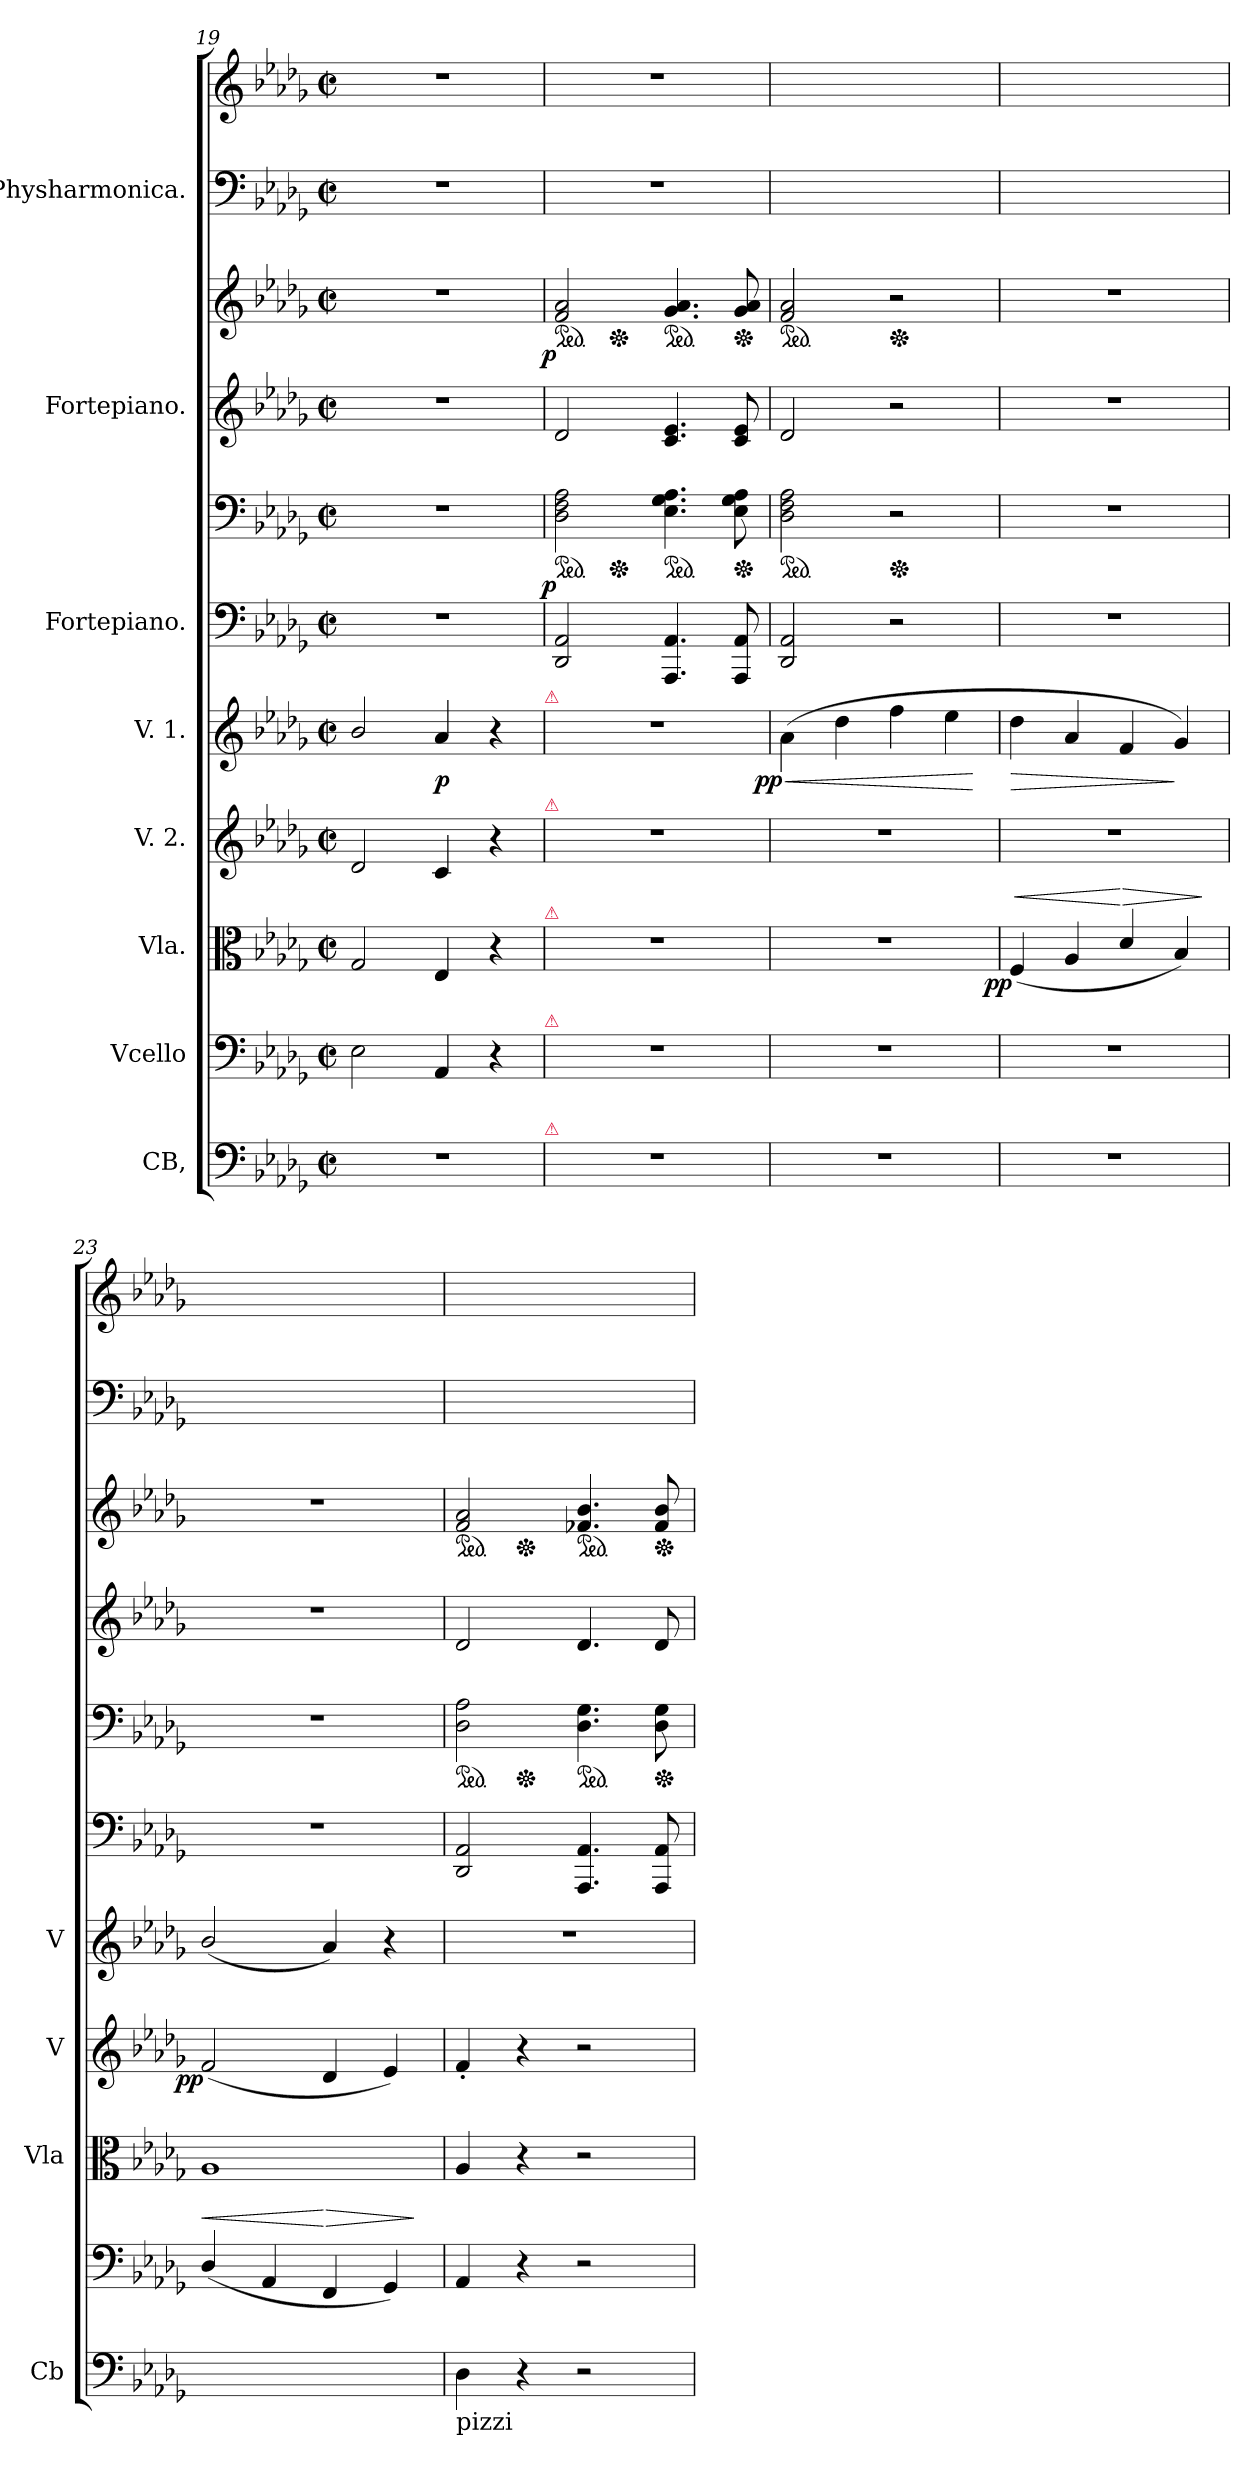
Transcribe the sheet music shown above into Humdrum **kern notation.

**kern	**kern	**dynam	**kern	**dynam	**kern	**dynam	**kern	**dynam	**kern	**kern	**dynam	**kern	**kern	**dynam	**kern	**kern
*part8	*part7	*part7	*part6	*part6	*part5	*part5	*part4	*part4	*part3	*part3	*part3	*part2	*part2	*part2	*part1	*part1
*staff11	*staff10	*staff10	*staff9	*staff9	*staff8	*staff8	*staff7	*staff7	*staff6	*staff5	*staff5/6	*staff4	*staff3	*staff3/4	*staff2	*staff1
*I"CB,	*I"Vcello	*	*I"Vla.	*	*I"V. 2.	*	*I"V. 1.	*	*I"Fortepiano.	*	*	*I"Fortepiano.	*	*	*I"Physharmonica.	*
*I'Cb	*	*	*I'Vla	*	*I'V	*	*I'V	*	*	*	*	*	*	*	*	*
*clefF4	*clefF4	*	*clefC3	*	*clefG2	*	*clefG2	*	*clefF4	*clefF4	*	*clefG2	*clefG2	*	*clefF4	*clefG2
*k[b-e-a-d-g-]	*k[b-e-a-d-g-]	*	*k[b-e-a-d-g-]	*	*k[b-e-a-d-g-]	*	*k[b-e-a-d-g-]	*	*k[b-e-a-d-g-]	*k[b-e-a-d-g-]	*	*k[b-e-a-d-g-]	*k[b-e-a-d-g-]	*	*k[b-e-a-d-g-]	*k[b-e-a-d-g-]
*M2/2	*M2/2	*	*M2/2	*	*M2/2	*	*M2/2	*	*M2/2	*M2/2	*	*M2/2	*M2/2	*	*M2/2	*M2/2
*met(c|)	*met(c|)	*	*met(c|)	*	*met(c|)	*	*met(c|)	*	*met(c|)	*met(c|)	*	*met(c|)	*met(c|)	*	*met(c|)	*met(c|)
=19	=19	=19	=19	=19	=19	=19	=19	=19	=19	=19	=19	=19	=19	=19	=19	=19
1r	2E-\	.	2G-/	.	2d-/	.	2b-/	.	1r	1r	.	1r	1r	.	1r	1r
.	4AA-/	.	4E-/	.	4c/	.	4a-/	p	.	.	.	.	.	.	.	.
.	4r	.	4r	.	4r	.	4r	.	.	.	.	.	.	.	.	.
!	!	!	!	!	!	!	!LO:TX:a:color=crimson:t=⚠	!	!	!	!	!	!	!	!	!
!	!	!	!	!	!LO:TX:a:color=crimson:t=⚠	!	!	!	!	!	!	!	!	!	!	!
!	!	!	!LO:TX:a:color=crimson:t=⚠	!	!	!	!	!	!	!	!	!	!	!	!	!
!	!LO:TX:a:color=crimson:t=⚠	!	!	!	!	!	!	!	!	!	!	!	!	!	!	!
!LO:TX:a:color=crimson:t=⚠	!	!	!	!	!	!	!	!	!	!	!	!	!	!	!	!
=20	=20	=20	=20	=20	=20	=20	=20	=20	=20	=20	=20	=20	=20	=20	=20	=20
!	!	!	!	!	!	!	!	!	!	!	!LO:DY:rj	!	!	!LO:DY:rj	!	!
*	*	*	*	*	*	*	*	*	*	*ped	*	*	*	*	*	*
*	*	*	*	*	*	*	*	*	*	*	*	*	*ped	*	*	*
*	*	*	*	*	*	*	*	*	*	*^	*	*	*^	*	*	*
1r	1r	.	1r	.	1r	.	1r	.	2DD-/ 2AA-/	2D-\ 2F\ 2A-\	4ryy	p	2d-/	2f/ 2a-/	4ryy	p	1r	1r
*	*	*	*	*	*	*	*	*	*	*Xped	*	*	*	*	*	*	*	*
*	*	*	*	*	*	*	*	*	*	*	*	*	*	*Xped	*	*	*	*
.	.	.	.	.	.	.	.	.	.	.	2.ryy	.	.	.	2.ryy	.	.	.
*	*	*	*	*	*	*	*	*	*	*ped	*	*	*	*	*	*	*	*
*	*	*	*	*	*	*	*	*	*	*	*	*	*	*ped	*	*	*	*
.	.	.	.	.	.	.	.	.	4.AAA-/ 4.AA-/	4.E-\ 4.G-\ 4.A-\	.	.	4.c/ 4.e-/	4.g-/ 4.a-/	.	.	.	.
*	*	*	*	*	*	*	*	*	*	*Xped	*	*	*	*	*	*	*	*
*	*	*	*	*	*	*	*	*	*	*	*	*	*	*Xped	*	*	*	*
.	.	.	.	.	.	.	.	.	8AAA-/ 8AA-/	8E-\ 8G-\ 8A-\	.	.	8c/ 8e-/	8g-/ 8a-/	.	.	.	.
=21	=21	=21	=21	=21	=21	=21	=21	=21	=21	=21	=21	=21	=21	=21	=21	=21	=21	=21
!	!	!	!	!	!	!	!	!LO:HP:b	!	!	!	!	!	!	!	!	!	!
!	!	!	!	!	!	!	!	!LO:DY:n=1:rj	!	!	!	!	!	!	!	!	!	!
*	*	*	*	*	*	*	*	*	*	*v	*v	*	*	*v	*v	*	*	*
*	*	*	*	*	*	*	*	*	*	*ped	*	*	*	*	*	*
*	*	*	*	*	*	*	*	*	*	*	*	*	*ped	*	*	*
1r	1r	.	1r	.	1r	.	(4a-\	< pp	2DD-/ 2AA-/	2D-\ 2F\ 2A-\	.	2d-/	2f/ 2a-/	.	1ryy	1ryy
.	.	.	.	.	.	.	4dd-\	.	.	.	.	.	.	.	.	.
*	*	*	*	*	*	*	*	*	*	*Xped	*	*	*	*	*	*
*	*	*	*	*	*	*	*	*	*	*	*	*	*Xped	*	*	*
.	.	.	.	.	.	.	4ff\	.	2r	2r	.	2r	2r	.	.	.
.	.	.	.	.	.	.	4ee-\	.	.	.	.	.	.	.	.	.
.	.	.	.	.	.	.	.	[	.	.	.	.	.	.	.	.
=22	=22	=22	=22	=22	=22	=22	=22	=22	=22	=22	=22	=22	=22	=22	=22	=22
!	!	!	!	!LO:HP:a	!	!	!	!LO:HP:b	!	!	!	!	!	!	!	!
!	!	!	!	!LO:DY:n=1:rj	!	!	!	!	!	!	!	!	!	!	!	!
1r	1r	.	(4F/	< pp	1r	.	4dd-\	>	1r	1r	.	1r	1r	.	1ryy	1ryy
.	.	.	4A-/	.	.	.	4a-/	.	.	.	.	.	.	.	.	.
!	!	!	!	!LO:HP:n=1:a	!	!	!	!	!	!	!	!	!	!	!	!
.	.	.	4d-/	[ >	.	.	4f/	.	.	.	.	.	.	.	.	.
.	.	.	4B-/)	.	.	.	4g-/)	]	.	.	.	.	.	.	.	.
.	.	.	.	]	.	.	.	.	.	.	.	.	.	.	.	.
=23	=23	=23	=23	=23	=23	=23	=23	=23	=23	=23	=23	=23	=23	=23	=23	=23
!	!	!LO:HP:a	!	!	!	!LO:DY:rj	!	!	!	!	!	!	!	!	!	!
1ryy	(4D-/	<	1A-	.	(2f/	pp.	(2b-/	.	1r	1r	.	1r	1r	.	1ryy	1ryy
.	4AA-/	.	.	.	.	.	.	.	.	.	.	.	.	.	.	.
!	!	!LO:HP:n=1:a	!	!	!	!	!	!	!	!	!	!	!	!	!	!
.	4FF/	[ >	.	.	4d-/	.	4a-/)	.	.	.	.	.	.	.	.	.
.	4GG-/)	.	.	.	4e-/)	.	4r	.	.	.	.	.	.	.	.	.
.	.	]	.	.	.	.	.	.	.	.	.	.	.	.	.	.
=24	=24	=24	=24	=24	=24	=24	=24	=24	=24	=24	=24	=24	=24	=24	=24	=24
!LO:TX:b:t=pizzi	!	!	!	!	!	!	!	!	!	!	!	!	!	!	!	!
*	*	*	*	*	*	*	*	*	*	*ped	*	*	*	*	*	*
*	*	*	*	*	*	*	*	*	*	*	*	*	*ped	*	*	*
*	*	*	*	*	*	*	*	*	*	*^	*	*	*^	*	*	*
4D-\	4AA-/	.	4A-/	.	4f'/	.	1r	.	2DD-/ 2AA-/	2D-\ 2A-\	4ryy	.	2d-/	2f/ 2a-/	4ryy	.	1ryy	1ryy
*	*	*	*	*	*	*	*	*	*	*Xped	*	*	*	*	*	*	*	*
*	*	*	*	*	*	*	*	*	*	*	*	*	*	*Xped	*	*	*	*
4r	4r	.	4r	.	4r	.	.	.	.	.	2.ryy	.	.	.	2.ryy	.	.	.
*	*	*	*	*	*	*	*	*	*	*ped	*	*	*	*	*	*	*	*
*	*	*	*	*	*	*	*	*	*	*	*	*	*	*ped	*	*	*	*
2r	2r	.	2r	.	2r	.	.	.	4.AAA-/ 4.AA-/	4.D-\ 4.G-\	.	.	4.d-/	4.f-X/ 4.b-/	.	.	.	.
*	*	*	*	*	*	*	*	*	*	*Xped	*	*	*	*	*	*	*	*
*	*	*	*	*	*	*	*	*	*	*	*	*	*	*Xped	*	*	*	*
.	.	.	.	.	.	.	.	.	8AAA-/ 8AA-/	8D-\ 8G-\	.	.	8d-/	8f-/ 8b-/	.	.	.	.
*	*	*	*	*	*	*	*	*	*	*v	*v	*	*	*v	*v	*	*	*
=	=	=	=	=	=	=	=	=	=	=	=	=	=	=	=	=
*-	*-	*-	*-	*-	*-	*-	*-	*-	*-	*-	*-	*-	*-	*-	*-	*-
